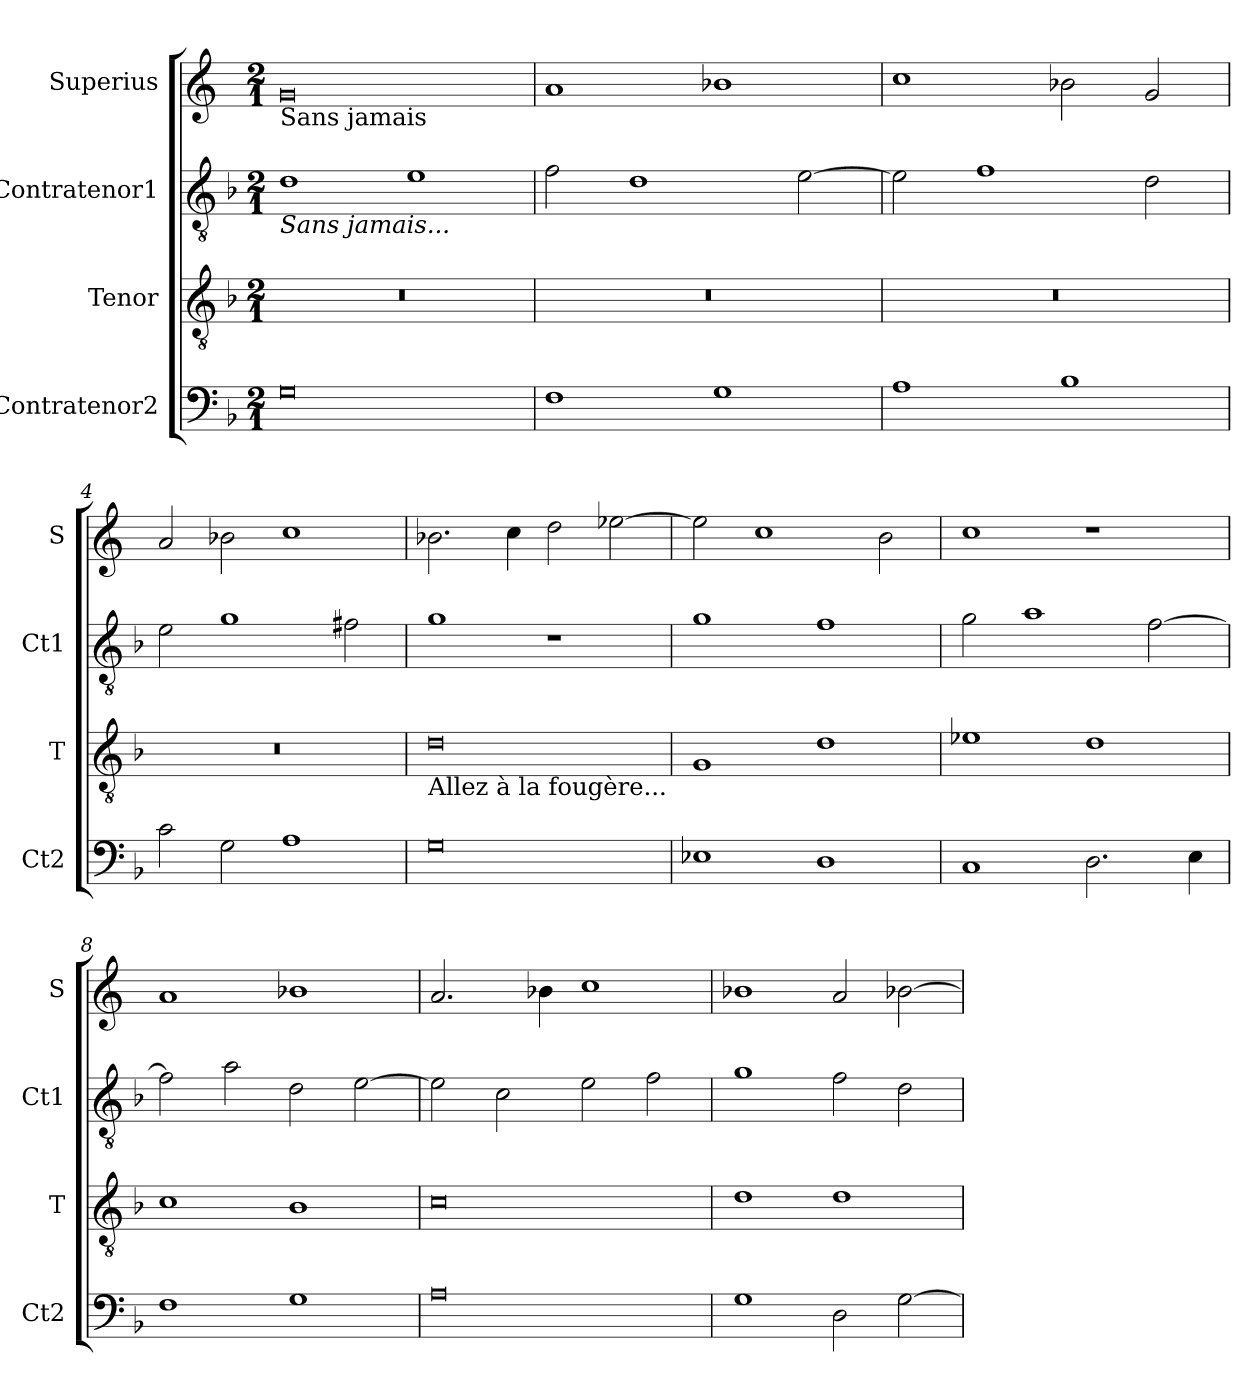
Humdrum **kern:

**kern	**kern	**kern	**kern
*part4	*part3	*part2	*part1
*staff4	*staff3	*staff2	*staff1
*I"Contratenor2	*I"Tenor	*I"Contratenor1	*I"Superius
*I'Ct2	*I'T	*I'Ct1	*I'S
*clefF4	*clefGv2	*clefGv2	*clefG2
*k[b-]	*k[b-]	*k[b-]	*k[]
*M2/1	*M2/1	*M2/1	*M2/1
=1	=1	=1	=1
!	!	!	!LO:TX:b:t=Sans jamais
!	!	!LO:TX:b:i:t=Sans jamais...	!
0G	0r	1d	0g
.	.	1e	.
=2	=2	=2	=2
1F	0r	2f\	1a
.	.	1d	.
1G	.	.	1b-X
.	.	[2e\	.
=3	=3	=3	=3
1A	0r	2e\]	1cc
.	.	1f	.
1B-	.	.	2b-X\
.	.	2d\	2g/
=4	=4	=4	=4
2c\	0r	2e\	2a/
2G\	.	1g	2b-X\
1A	.	.	1cc
.	.	2f#X\	.
=5	=5	=5	=5
!	!LO:TX:b:t=Allez à la fougère...	!	!
0G	0d	1g	2.b-X\
.	.	.	4cc\
.	.	1r	2dd\
.	.	.	[2ee-X\
=6	=6	=6	=6
1E-X	1G	1g	2ee-\]
.	.	.	1cc
1D	1d	1f	.
.	.	.	2b\
=7	=7	=7	=7
1C	1e-X	2g\	1cc
.	.	1a	.
2.D\	1d	.	1r
.	.	[2f\	.
4E\	.	.	.
=8	=8	=8	=8
1F	1c	2f\]	1a
.	.	2a\	.
1G	1B-	2d\	1b-X
.	.	[2e\	.
=9	=9	=9	=9
0A	0c	2e\]	2.a/
.	.	2c\	.
.	.	.	4b-X\
.	.	2e\	1cc
.	.	2f\	.
=10	=10	=10	=10
1G	1d	1g	1b-X
2D\	1d	2f\	2a/
[2G\	.	2d\	[2b-X\
=	=	=	=
*-	*-	*-	*-
